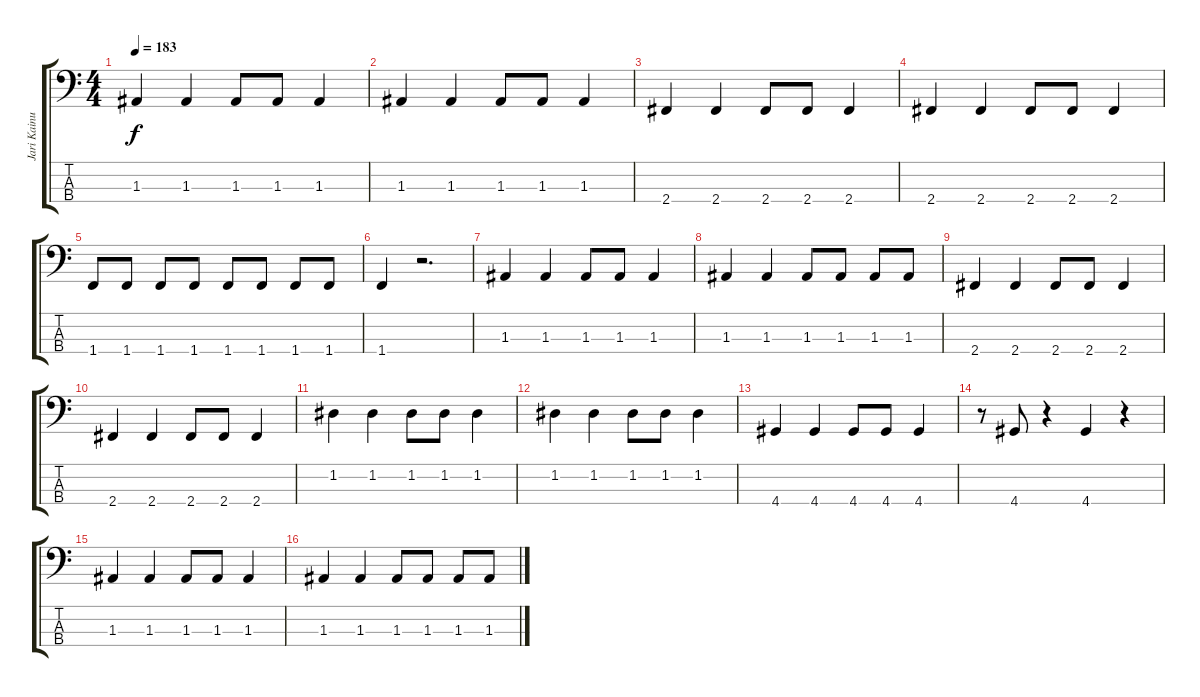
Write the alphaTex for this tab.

\track ("Jari Kainulainen" "Jari Kainu") {instrument electricbassfinger}
\staff {score tabs}
\tuning (G2 D2 A1 E1) {hide}
\ts (4 4)
\tempo 183
\clef f4
\ks c
1.3.4{dy f} 1.3.4 1.3.8 1.3.8 1.3.4 |
1.3.4 1.3.4 1.3.8 1.3.8 1.3.4 |
2.4.4 2.4.4 2.4.8 2.4.8 2.4.4 |
2.4.4 2.4.4 2.4.8 2.4.8 2.4.4 |
1.4.8 1.4.8 1.4.8 1.4.8 1.4.8 1.4.8 1.4.8 1.4.8 |
1.4.4 r.2{d} |
1.3.4 1.3.4 1.3.8 1.3.8 1.3.4 |
1.3.4 1.3.4 1.3.8 1.3.8 1.3.8 1.3.8 |
2.4.4 2.4.4 2.4.8 2.4.8 2.4.4 |
2.4.4 2.4.4 2.4.8 2.4.8 2.4.4 |
1.2.4 1.2.4 1.2.8 1.2.8 1.2.4 |
1.2.4 1.2.4 1.2.8 1.2.8 1.2.4 |
4.4.4 4.4.4 4.4.8 4.4.8 4.4.4 |
r.8 4.4.8 r.4 4.4.4 r.4 |
1.3.4 1.3.4 1.3.8 1.3.8 1.3.4 |
1.3.4 1.3.4 1.3.8 1.3.8 1.3.8 1.3.8
